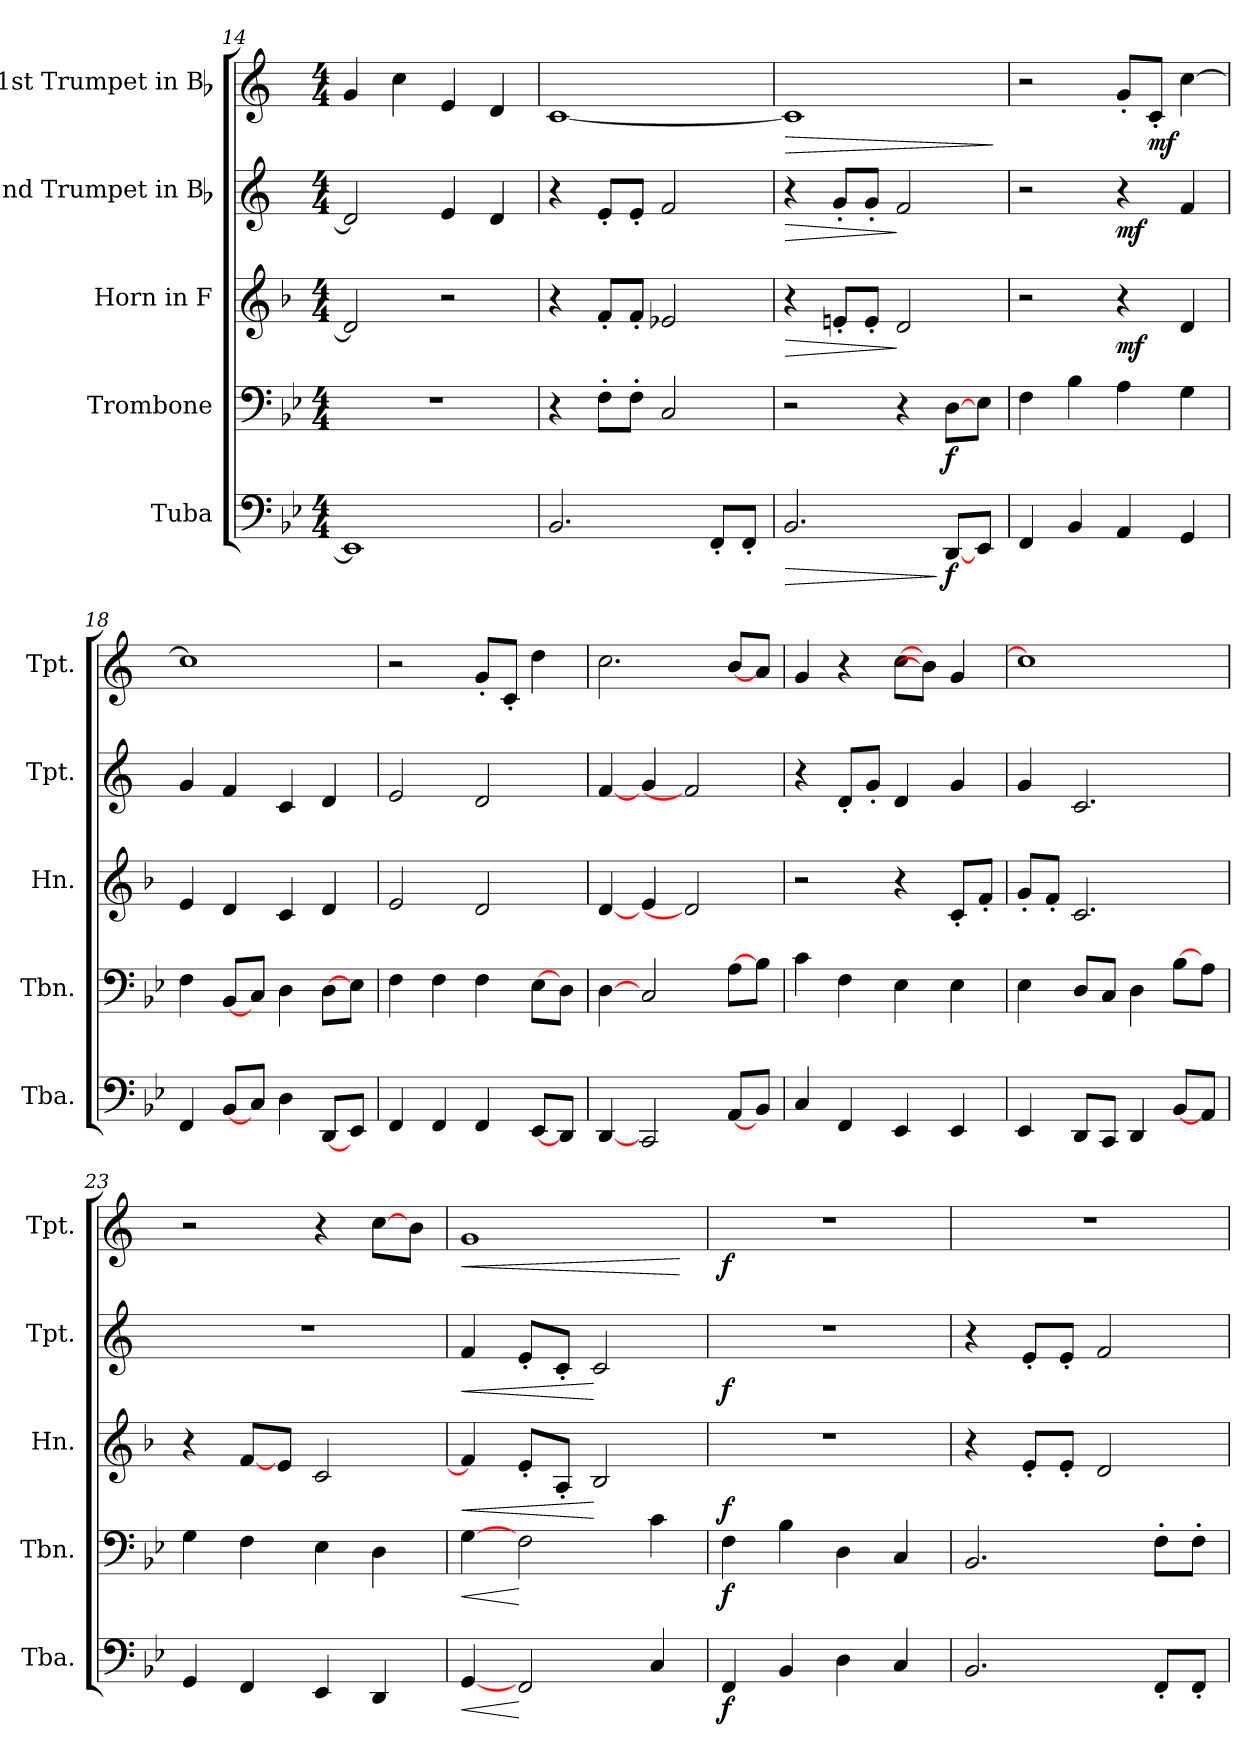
**kern	**dynam	**kern	**dynam	**kern	**dynam	**kern	**dynam	**kern	**dynam
*part5	*part5	*part4	*part4	*part3	*part3	*part2	*part2	*part1	*part1
*staff5	*staff5	*staff4	*staff4	*staff3	*staff3	*staff2	*staff2	*staff1	*staff1
*I"Tuba	*	*I"Trombone	*	*I"Horn in F	*	*I"2nd Trumpet in Bb	*	*I"1st Trumpet in Bb	*
*I'Tba.	*	*I'Tbn.	*	*I'Hn.	*	*I'Tpt.	*	*I'Tpt.	*
*clefF4	*	*clefF4	*	*clefG2	*	*clefG2	*	*clefG2	*
*	*	*	*	*ITrd4c7	*	*ITrd1c2	*	*ITrd1c2	*
*k[b-e-]	*	*k[b-e-]	*	*k[b-e-]	*	*k[b-e-]	*	*k[b-e-]	*
*B-:	*	*B-:	*	*B-:	*	*B-:	*	*B-:	*
*M4/4	*	*M4/4	*	*M4/4	*	*M4/4	*	*M4/4	*
=14	=14	=14	=14	=14	=14	=14	=14	=14	=14
1EE-i]	.	1r	.	2Gi/]	.	2ci/]	.	4fi/	.
.	.	.	.	.	.	.	.	4b-i\	.
.	.	.	.	2r	.	4di/	.	4di/	.
.	.	.	.	.	.	4ci/	.	4ci/	.
=15	=15	=15	=15	=15	=15	=15	=15	=15	=15
2.BB-i/	.	4r	.	4r	.	4r	.	[<1B-i	.
.	.	8F'i\L	.	8B-'i/L	.	8d'i/L	.	.	.
.	.	8F'i\J	.	8B-'i/J	.	8d'i/J	.	.	.
.	.	2Ci/	.	2A-Xi/	.	2e-i/	.	.	.
8FF'i/L	.	.	.	.	.	.	.	.	.
8FF'i/J	.	.	.	.	.	.	.	.	.
!!LO:LB:g=z
=16	=16	=16	=16	=16	=16	=16	=16	=16	=16
!	!LO:HP:b	!	!	!	!LO:HP:b	!	!LO:HP:b	!	!LO:HP:b
2.BB-i/	>	2r	.	4r	>	4r	>	1B-i]	>
.	.	.	.	8An'i/L	.	8f'i/L	.	.	.
.	.	.	.	8A'i/J	.	8f'i/J	.	.	.
.	.	4r	.	2Gi/	]	2e-i/	]	.	.
[<8DDi/L	] f	[>8Di\L	f	.	.	.	.	.	.
8EE-i/J	.	8E-i\J	.	.	.	.	.	.	.
.	.	.	.	.	.	.	.	.	]
=17	=17	=17	=17	=17	=17	=17	=17	=17	=17
4FFi/	.	4Fi\	.	2r	.	2r	.	2r	.
4BB-i/	.	4B-i\	.	.	.	.	.	.	.
4AAi/	.	4Ai\	.	4r	mf	4r	mf	8f'i/L	.
.	.	.	.	.	.	.	.	8B-'i/J	mf
4GGi/	.	4Gi\	.	4Gi/	.	4e-i/	.	[>4b-i\	.
=18	=18	=18	=18	=18	=18	=18	=18	=18	=18
4FFi/	.	4Fi\	.	4Ai/	.	4fi/	.	1b-i]	.
[<8BB-i/L	.	[<8BB-i/L	.	4Gi/	.	4e-i/	.	.	.
8Ci/J	.	8Ci/J	.	.	.	.	.	.	.
4Di\	.	4Di\	.	4Fi/	.	4B-i/	.	.	.
[<8DDi/L	.	[>8Di\L	.	4Gi/	.	4ci/	.	.	.
8EE-i/J	.	8E-i\J	.	.	.	.	.	.	.
=19	=19	=19	=19	=19	=19	=19	=19	=19	=19
4FFi/	.	4Fi\	.	2Ai/	.	2di/	.	2r	.
4FFi/	.	4Fi\	.	.	.	.	.	.	.
4FFi/	.	4Fi\	.	2Gi/	.	2ci/	.	8f'i/L	.
.	.	.	.	.	.	.	.	8B-'i/J	.
[<8EE-i/L	.	[>8E-i\L	.	.	.	.	.	4cci\	.
8DDi/J	.	8Di\J	.	.	.	.	.	.	.
=20	=20	=20	=20	=20	=20	=20	=20	=20	=20
[<4DDi/	.	[>4Di\	.	[<4Gi/	.	[<4e-i/	.	2.b-i\	.
2CCi/	.	2Ci/	.	4Ai/	.	4fi/	.	.	.
.	.	.	.	2Gi/]	.	2e-i/]	.	.	.
[<8AAi/L	.	[>8Ai\L	.	.	.	.	.	[<8ai/L	.
8BB-i/J	.	8B-i\J	.	.	.	.	.	8gi/J	.
!!LO:LB:g=z
=21	=21	=21	=21	=21	=21	=21	=21	=21	=21
4Ci/	.	4ci\	.	2r	.	4r	.	4fi/	.
4FFi/	.	4Fi\	.	.	.	8c'i/L	.	4r	.
.	.	.	.	.	.	8f'i/J	.	.	.
4EE-i/	.	4E-i\	.	4r	.	4ci/	.	[>8b-i\L	.
.	.	.	.	.	.	.	.	8ai\J]	.
4EE-i/	.	4E-i\	.	8F'i/L	.	4fi/	.	4fi/	.
.	.	.	.	8B-'i/J	.	.	.	.	.
=22	=22	=22	=22	=22	=22	=22	=22	=22	=22
4EE-i/	.	4E-i\	.	8c'i/L	.	4fi/	.	1b-i]	.
.	.	.	.	8B-'i/J	.	.	.	.	.
8DDi/L	.	8Di/L	.	2.Fi/	.	2.B-i/	.	.	.
8CCi/J	.	8Ci/J	.	.	.	.	.	.	.
4DDi/	.	4Di\	.	.	.	.	.	.	.
[<8BB-i/L	.	[>8B-i\L	.	.	.	.	.	.	.
8AAi/J	.	8Ai\J	.	.	.	.	.	.	.
=23	=23	=23	=23	=23	=23	=23	=23	=23	=23
4GGi/	.	4Gi\	.	4r	.	1r	.	2r	.
4FFi/	.	4Fi\	.	[<8B-i/L	.	.	.	.	.
.	.	.	.	8Ai/J	.	.	.	.	.
4EE-i/	.	4E-i\	.	2Fi/	.	.	.	4r	.
4DDi/	.	4Di\	.	.	.	.	.	[>8b-i\L	.
.	.	.	.	.	.	.	.	8ai\J	.
=24	=24	=24	=24	=24	=24	=24	=24	=24	=24
!	!LO:HP:b	!	!LO:HP:b	!	!LO:HP:b	!	!LO:HP:b	!	!LO:HP:b
[<4GGi/	<	[>4Gi\	<	4B-i/]	<	4e-i/	<	1fi	<
2FFi/	[	2Fi\	[	8A'i/L	.	8d'i/L	.	.	.
.	.	.	.	8D'i/J	.	8B-'i/J	.	.	.
.	.	.	.	2E-i/	[	2B-i/	[	.	.
4Ci/	.	4ci\	.	.	.	.	.	.	.
.	.	.	.	.	.	.	.	.	[
=25	=25	=25	=25	=25	=25	=25	=25	=25	=25
4FFi/	f	4Fi\	f	1r	f	1r	f	1r	f
4BB-i/	.	4B-i\	.	.	.	.	.	.	.
4Di\	.	4Di\	.	.	.	.	.	.	.
4Ci/	.	4Ci/	.	.	.	.	.	.	.
!!LO:PB:g=z
=26	=26	=26	=26	=26	=26	=26	=26	=26	=26
2.BB-i/	.	2.BB-i/	.	4r	.	4r	.	1r	.
.	.	.	.	8A'i/L	.	8d'i/L	.	.	.
.	.	.	.	8A'i/J	.	8d'i/J	.	.	.
.	.	.	.	2Gi/	.	2e-i/	.	.	.
8FF'i/L	.	8F'i\L	.	.	.	.	.	.	.
8FF'i/J	.	8F'i\J	.	.	.	.	.	.	.
=	=	=	=	=	=	=	=	=	=
*-	*-	*-	*-	*-	*-	*-	*-	*-	*-
